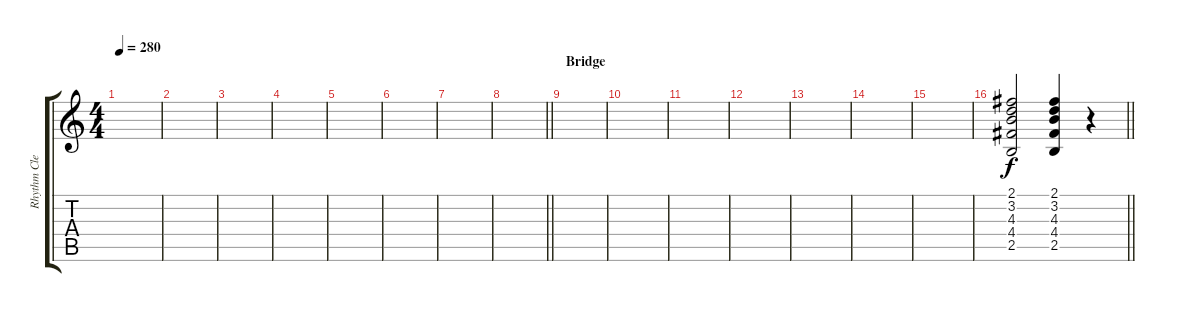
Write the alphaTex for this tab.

\track ("Rhythm Clean" "Rhythm Cle") {instrument acousticguitarsteel}
\staff {score tabs}
\tuning (E4 B3 G3 D3 A2 E2) {hide}
\ts (4 4)
\tempo 280
\clef g2
\ks c
|
|
|
|
|
|
|
\barLineRight lightlight
|
\section ("" "Bridge")
|
|
|
|
|
|
|
\barLineRight lightlight
(2.1 3.2 4.3 4.4 2.5).2 (2.1 3.2 4.3 4.4 2.5).4 r.4
